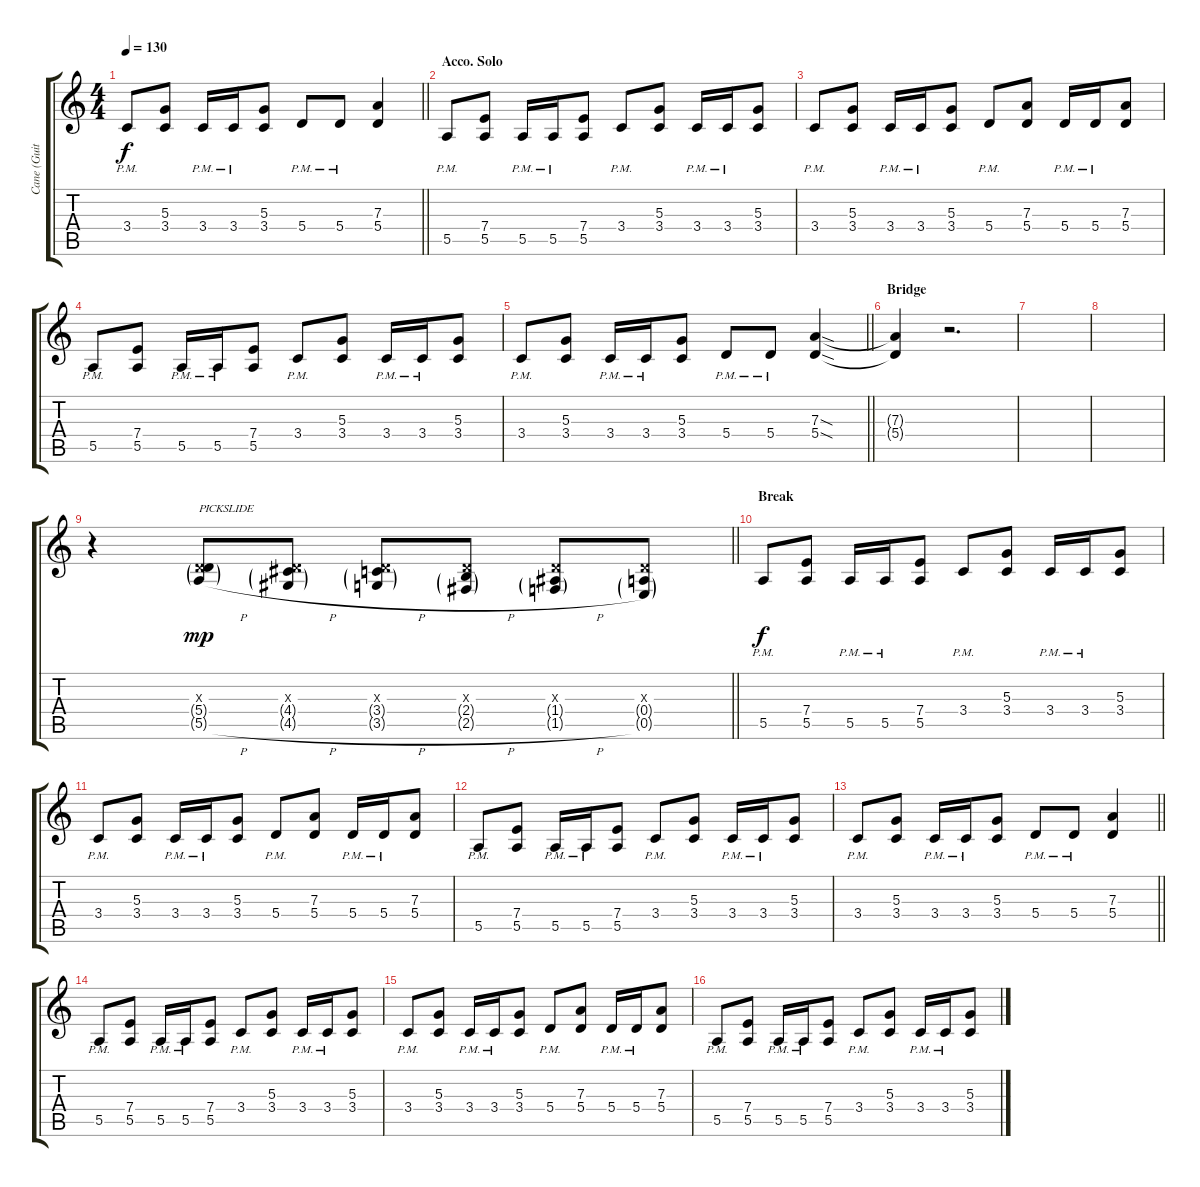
\track ("Cane (Guitar)" "Cane (Guit") {instrument distortionguitar}
\staff {score tabs}
\tuning (B3 Gb3 D3 A2 E2 B1) {hide}
\ts (4 4)
\tempo 130
\clef g2
\barLineRight lightlight
\ks c
3.4{pm}.8{dy f} (5.3 3.4).8 3.4{pm}.16 3.4{pm}.16 (5.3 3.4).8 5.4{pm}.8 5.4{pm}.8 (7.3 5.4).4 |
\section ("" "Acco. Solo")
5.5{pm}.8 (7.4 5.5).8 5.5{pm}.16 5.5{pm}.16 (7.4 5.5).8 3.4{pm}.8 (5.3 3.4).8 3.4{pm}.16 3.4{pm}.16 (5.3 3.4).8 |
3.4{pm}.8 (5.3 3.4).8 3.4{pm}.16 3.4{pm}.16 (5.3 3.4).8 5.4{pm}.8 (7.3 5.4).8 5.4{pm}.16 5.4{pm}.16 (7.3 5.4).8 |
5.5{pm}.8 (7.4 5.5).8 5.5{pm}.16 5.5{pm}.16 (7.4 5.5).8 3.4{pm}.8 (5.3 3.4).8 3.4{pm}.16 3.4{pm}.16 (5.3 3.4).8 |
\barLineRight lightlight
3.4{pm}.8 (5.3 3.4).8 3.4{pm}.16 3.4{pm}.16 (5.3 3.4).8 5.4{pm}.8 5.4{pm}.8 (7.3{sod} 5.4{sod}).4 |
\section ("" "Bridge")
(7.3{t} 5.4{t}).4 r.2{d} |
|
|
\barLineRight lightlight
r.4 (0.3{x} 5.4{g} 5.5{h g}).8{txt "PICKSLIDE" dy mp} (0.3{x} 4.4{g} 4.5{h g}).8 (0.3{x} 3.4{g} 3.5{h g}).8 (0.3{x} 2.4{g} 2.5{h g}).8 (0.3{x} 1.4{g} 1.5{h g}).8 (0.3{x} 0.4{g} 0.5{g}).8 |
\section ("" "Break")
5.5{pm}.8{dy f} (7.4 5.5).8 5.5{pm}.16 5.5{pm}.16 (7.4 5.5).8 3.4{pm}.8 (5.3 3.4).8 3.4{pm}.16 3.4{pm}.16 (5.3 3.4).8 |
3.4{pm}.8 (5.3 3.4).8 3.4{pm}.16 3.4{pm}.16 (5.3 3.4).8 5.4{pm}.8 (7.3 5.4).8 5.4{pm}.16 5.4{pm}.16 (7.3 5.4).8 |
5.5{pm}.8 (7.4 5.5).8 5.5{pm}.16 5.5{pm}.16 (7.4 5.5).8 3.4{pm}.8 (5.3 3.4).8 3.4{pm}.16 3.4{pm}.16 (5.3 3.4).8 |
\barLineRight lightlight
3.4{pm}.8 (5.3 3.4).8 3.4{pm}.16 3.4{pm}.16 (5.3 3.4).8 5.4{pm}.8 5.4{pm}.8 (7.3 5.4).4 |
\section ("" "")
5.5{pm}.8 (7.4 5.5).8 5.5{pm}.16 5.5{pm}.16 (7.4 5.5).8 3.4{pm}.8 (5.3 3.4).8 3.4{pm}.16 3.4{pm}.16 (5.3 3.4).8 |
3.4{pm}.8 (5.3 3.4).8 3.4{pm}.16 3.4{pm}.16 (5.3 3.4).8 5.4{pm}.8 (7.3 5.4).8 5.4{pm}.16 5.4{pm}.16 (7.3 5.4).8 |
5.5{pm}.8 (7.4 5.5).8 5.5{pm}.16 5.5{pm}.16 (7.4 5.5).8 3.4{pm}.8 (5.3 3.4).8 3.4{pm}.16 3.4{pm}.16 (5.3 3.4).8
